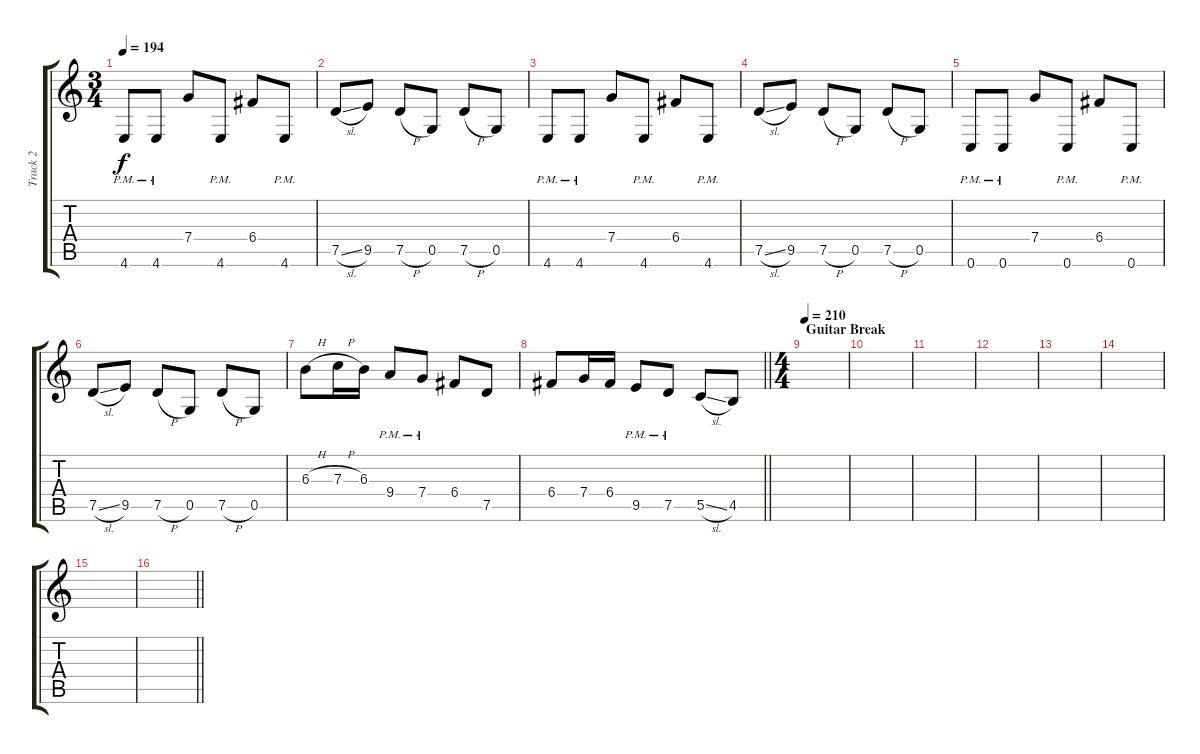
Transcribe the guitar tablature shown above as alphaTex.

\track ("Track 2" "Track 2") {instrument distortionguitar}
\staff {score tabs}
\tuning (D4 A3 F3 C3 G2 C2) {hide}
\ts (3 4)
\tempo 194
\clef g2
\ks c
4.6{pm}.8{dy f} 4.6{pm}.8 7.4.8 4.6{pm}.8 6.4.8 4.6{pm}.8 |
7.5{sl}.8 9.5.8 7.5{h}.8 0.5.8 7.5{h}.8 0.5.8 |
4.6{pm}.8 4.6{pm}.8 7.4.8 4.6{pm}.8 6.4.8 4.6{pm}.8 |
7.5{sl}.8 9.5.8 7.5{h}.8 0.5.8 7.5{h}.8 0.5.8 |
0.6{pm}.8 0.6{pm}.8 7.4.8 0.6{pm}.8 6.4.8 0.6{pm}.8 |
7.5{sl}.8 9.5.8 7.5{h}.8 0.5.8 7.5{h}.8 0.5.8 |
6.3{h}.8 7.3{h}.16 6.3.16 9.4{pm}.8 7.4{pm}.8 6.4.8 7.5.8 |
\barLineRight lightlight
6.4.8 7.4.16 6.4.16 9.5{pm}.8 7.5{pm}.8 5.5{sl}.8 4.5.8 |
\ts (4 4)
\section ("" "Guitar Break")
\tempo 210
|
|
|
|
|
|
|
\barLineRight lightlight
